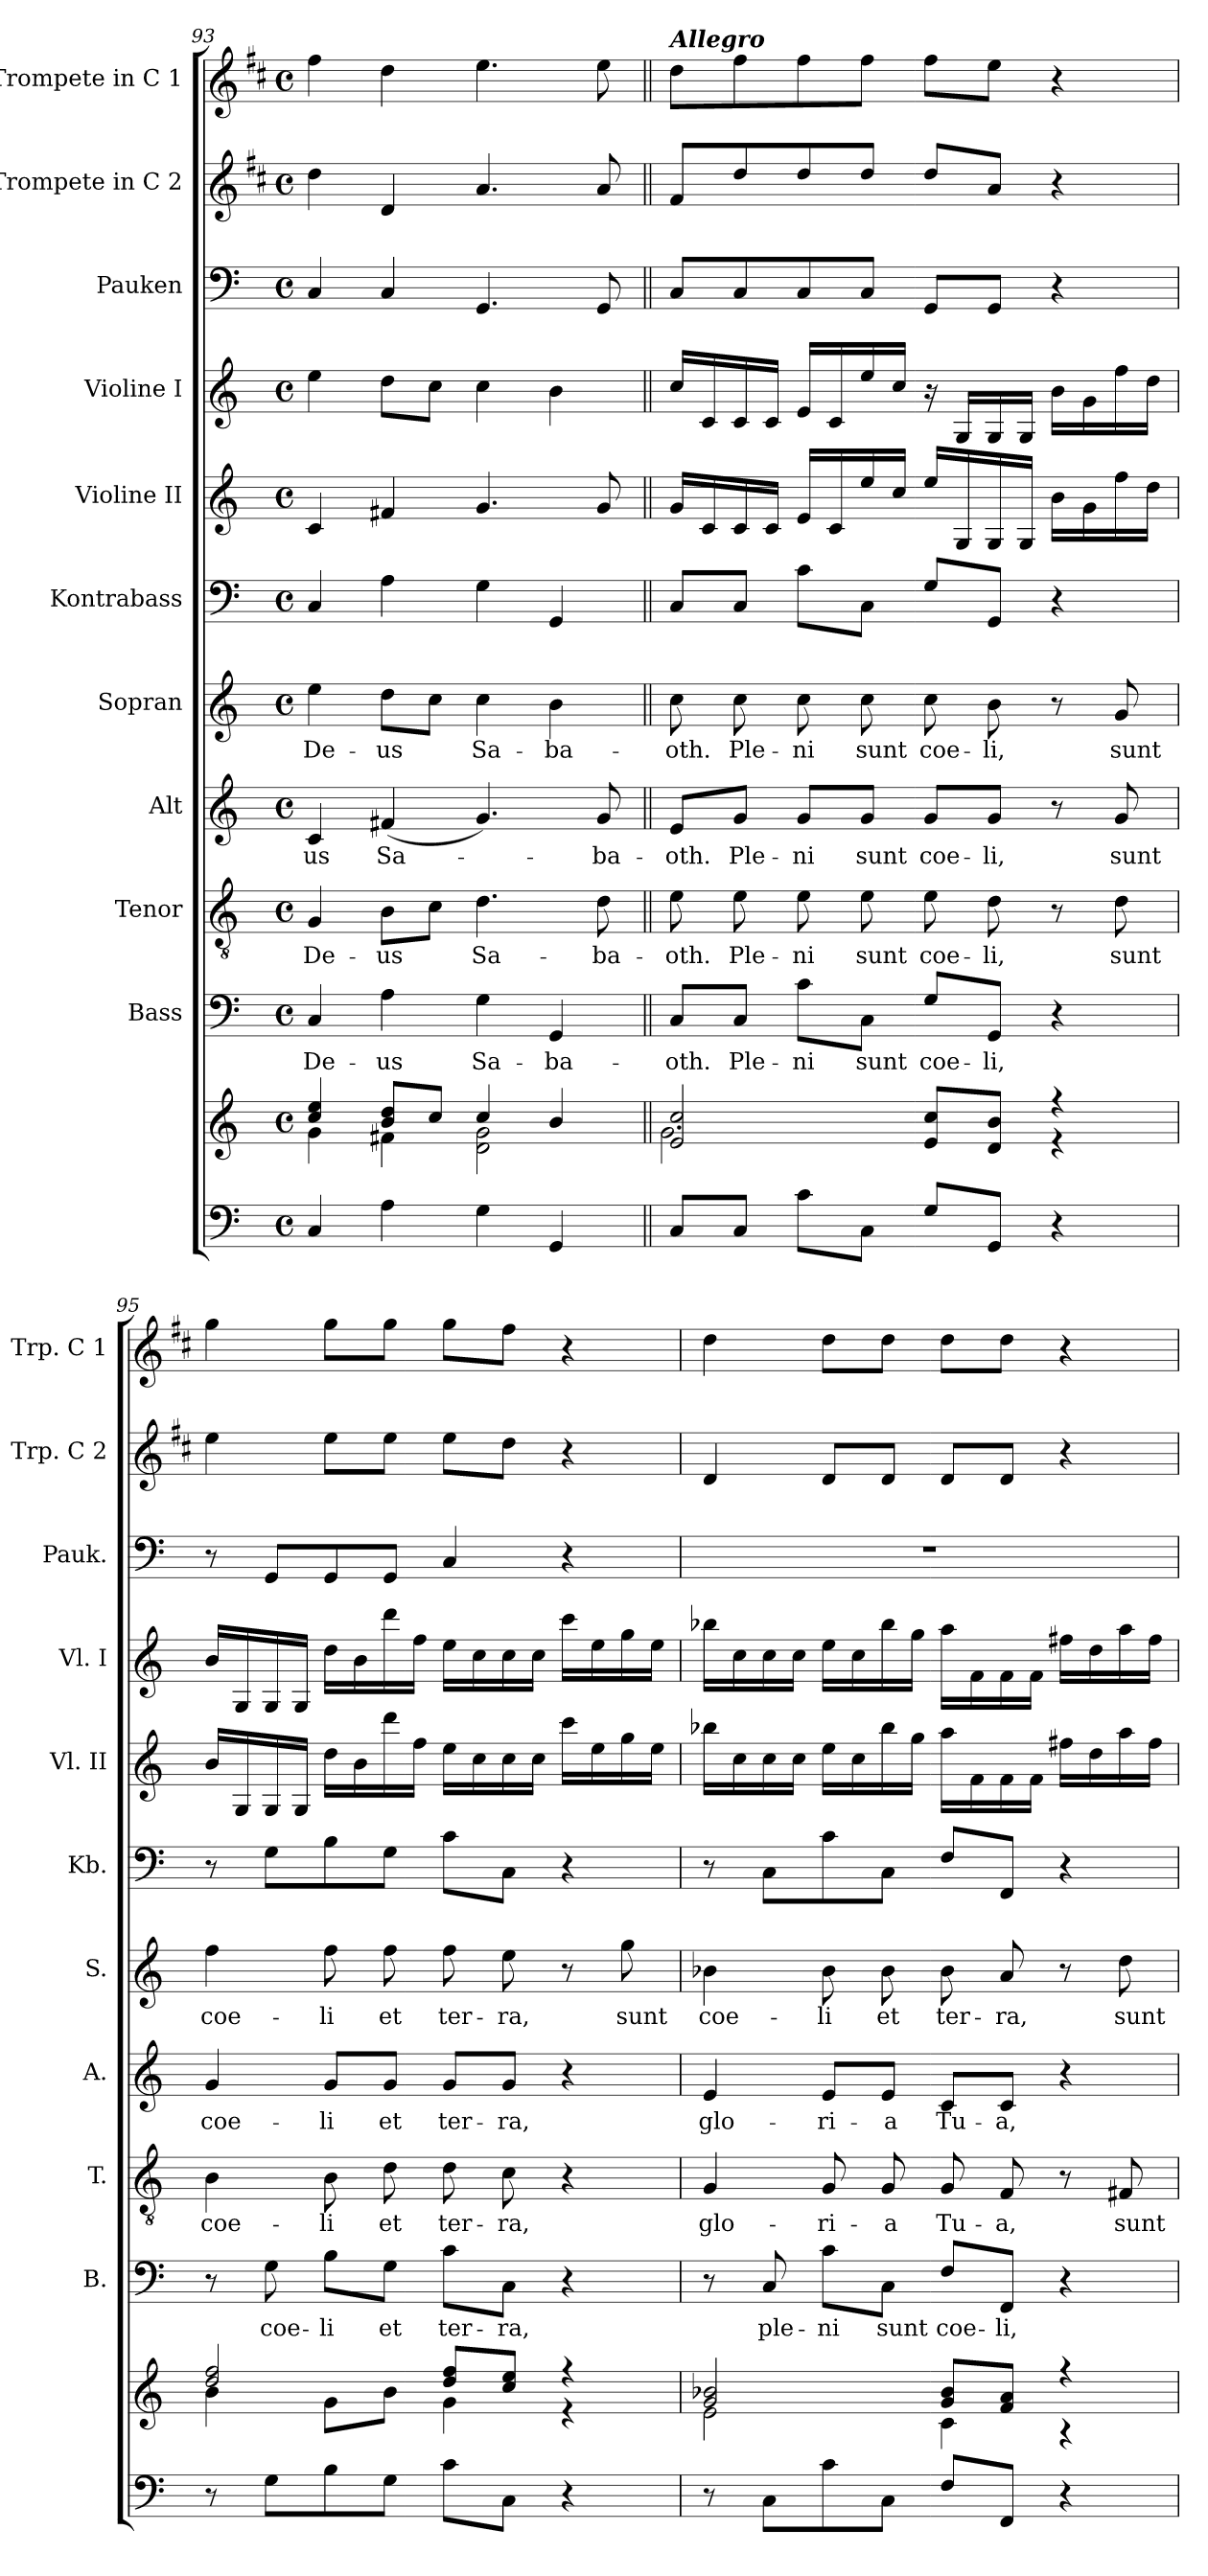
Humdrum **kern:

**kern	**kern	**kern	**text	**kern	**text	**kern	**text	**kern	**text	**kern	**kern	**kern	**kern	**kern	**kern
*part11	*part11	*part10	*part10	*part9	*part9	*part8	*part8	*part7	*part7	*part6	*part5	*part4	*part3	*part2	*part1
*staff12	*staff11	*staff10	*staff10	*staff9	*staff9	*staff8	*staff8	*staff7	*staff7	*staff6	*staff5	*staff4	*staff3	*staff2	*staff1
*	*	*I"Bass	*	*I"Tenor	*	*I"Alt	*	*I"Sopran	*	*I"Kontrabass	*I"Violine II	*I"Violine I	*I"Pauken	*I"Trompete in C 2	*I"Trompete in C 1
*	*	*I'B.	*	*I'T.	*	*I'A.	*	*I'S.	*	*I'Kb.	*I'Vl. II	*I'Vl. I	*I'Pauk.	*I'Trp. C 2	*I'Trp. C 1
!!LO:PB:g=z
*clefF4	*clefG2	*clefF4	*	*clefGv2	*	*clefG2	*	*clefG2	*	*clefF4	*clefG2	*clefG2	*clefF4	*clefG2	*clefG2
*	*	*	*	*	*	*	*	*	*	*ITrd7c12	*	*	*	*ITrd1c2	*ITrd1c2
*k[]	*k[]	*k[]	*	*k[]	*	*k[]	*	*k[]	*	*k[]	*k[]	*k[]	*k[]	*k[]	*k[]
*C:	*C:	*C:	*	*C:	*	*C:	*	*C:	*	*C:	*C:	*C:	*C:	*C:	*C:
*M4/4	*M4/4	*M4/4	*	*M4/4	*	*M4/4	*	*M4/4	*	*M4/4	*M4/4	*M4/4	*M4/4	*M4/4	*M4/4
*met(c)	*met(c)	*met(c)	*	*met(c)	*	*met(c)	*	*met(c)	*	*met(c)	*met(c)	*met(c)	*met(c)	*met(c)	*met(c)
=93	=93	=93	=93	=93	=93	=93	=93	=93	=93	=93	=93	=93	=93	=93	=93
*	*^	*	*	*	*	*	*	*	*	*	*	*	*	*	*
!	!	!	!	!LO:LY:b	!	!LO:LY:b	!	!LO:LY:b	!	!LO:LY:b	!	!	!	!	!	!
4C/	4cc/ 4ee/	4g\	4C/	De-	4G/	De-	4c/	-us	4ee\	De-	4CC/	4c/	4ee\	4C/	4cc\	4ee\
!	!	!	!	!LO:LY:b	!	!LO:LY:b	!	!LO:LY:b	!	!LO:LY:b	!	!	!	!	!	!
4A\	8b/ 8dd/L	4f#X\	4A\	-us	8B\L	-us	(<4f#X/	Sa-	8dd\L	-us	4AA\	4f#X/	8dd\L	4C/	4c/	4cc\
.	8cc/J	.	.	.	8c\J	.	.	.	8cc\J	.	.	.	8cc\J	.	.	.
!	!	!	!	!LO:LY:b	!	!LO:LY:b	!	!	!	!LO:LY:b	!	!	!	!	!	!
4G\	4cc/	2d\ 2g\	4G\	Sa-	4.d\	Sa-	4.g/)	.	4cc\	Sa-	4GG\	4.g/	4cc\	4.GG/	4.g/	4.dd\
!	!	!	!	!LO:LY:b	!	!	!	!	!	!LO:LY:b	!	!	!	!	!	!
4GG/	4b/	.	4GG/	-ba-	.	.	.	.	4b\	-ba-	4GGG/	.	4b\	.	.	.
!	!	!	!	!	!	!LO:LY:b	!	!LO:LY:b	!	!	!	!	!	!	!	!
.	.	.	.	.	8d\	-ba-	8g/	-ba-	.	.	.	8g/	.	8GG/	8g/	8dd\
=94||	=94||	=94||	=94||	=94||	=94||	=94||	=94||	=94||	=94||	=94||	=94||	=94||	=94||	=94||	=94||	=94||
!	!	!	!	!	!	!	!	!	!	!	!	!	!	!	!	!LO:TX:a:Bi:t=Allegro
!	!	!	!	!LO:LY:b	!	!LO:LY:b	!	!LO:LY:b	!	!LO:LY:b	!	!	!	!	!	!
8C/L	2e/ 2cc/	2.g\	8C/L	-oth.	8e\	-oth.	8e/L	-oth.	8cc\	-oth.	8CC/L	16g/LL	16cc/LL	8C/L	8e/L	8cc\L
.	.	.	.	.	.	.	.	.	.	.	.	16c/	16c/	.	.	.
!	!	!	!	!LO:LY:b	!	!LO:LY:b	!	!LO:LY:b	!	!LO:LY:b	!	!	!	!	!	!
8C/J	.	.	8C/J	Ple-	8e\	Ple-	8g/J	Ple-	8cc\	Ple-	8CC/J	16c/	16c/	8C/	8cc/	8ee\
.	.	.	.	.	.	.	.	.	.	.	.	16c/JJ	16c/JJ	.	.	.
!	!	!	!	!LO:LY:b	!	!LO:LY:b	!	!LO:LY:b	!	!LO:LY:b	!	!	!	!	!	!
8c\L	.	.	8c\L	-ni	8e\	-ni	8g/L	-ni	8cc\	-ni	8C\L	16e/LL	16e/LL	8C/	8cc/	8ee\
.	.	.	.	.	.	.	.	.	.	.	.	16c/	16c/	.	.	.
!	!	!	!	!LO:LY:b	!	!LO:LY:b	!	!LO:LY:b	!	!LO:LY:b	!	!	!	!	!	!
8C\J	.	.	8C\J	sunt	8e\	sunt	8g/J	sunt	8cc\	sunt	8CC\J	16ee/	16ee/	8C/J	8cc/J	8ee\J
.	.	.	.	.	.	.	.	.	.	.	.	16cc/JJ	16cc/JJ	.	.	.
!	!	!	!	!LO:LY:b	!	!LO:LY:b	!	!LO:LY:b	!	!LO:LY:b	!	!	!	!	!	!
8G/L	8e/ 8cc/L	.	8G/L	coe-	8e\	coe-	8g/L	coe-	8cc\	coe-	8GG/L	16ee/LL	16r	8GG/L	8cc/L	8ee\L
.	.	.	.	.	.	.	.	.	.	.	.	16G/	16G/LL	.	.	.
!	!	!	!	!LO:LY:b	!	!LO:LY:b	!	!LO:LY:b	!	!LO:LY:b	!	!	!	!	!	!
8GG/J	8d/ 8b/J	.	8GG/J	-li,	8d\	-li,	8g/J	-li,	8b\	-li,	8GGG/J	16G/	16G/	8GG/J	8g/J	8dd\J
.	.	.	.	.	.	.	.	.	.	.	.	16G/JJ	16G/JJ	.	.	.
4r	4r	4r	4r	.	8r	.	8r	.	8r	.	4r	16b\LL	16b\LL	4r	4r	4r
.	.	.	.	.	.	.	.	.	.	.	.	16g\	16g\	.	.	.
!	!	!	!	!	!	!LO:LY:b	!	!LO:LY:b	!	!LO:LY:b	!	!	!	!	!	!
.	.	.	.	.	8d\	sunt	8g/	sunt	8g/	sunt	.	16ff\	16ff\	.	.	.
.	.	.	.	.	.	.	.	.	.	.	.	16dd\JJ	16dd\JJ	.	.	.
=95	=95	=95	=95	=95	=95	=95	=95	=95	=95	=95	=95	=95	=95	=95	=95	=95
!	!	!	!	!	!	!LO:LY:b	!	!LO:LY:b	!	!LO:LY:b	!	!	!	!	!	!
8r	2dd/ 2ff/	4b\	8r	.	4B\	coe-	4g/	coe-	4ff\	coe-	8r	16b/LL	16b/LL	8r	4dd\	4ff\
.	.	.	.	.	.	.	.	.	.	.	.	16G/	16G/	.	.	.
!	!	!	!	!LO:LY:b	!	!	!	!	!	!	!	!	!	!	!	!
8G\L	.	.	8G\	coe-	.	.	.	.	.	.	8GG\L	16G/	16G/	8GG/L	.	.
.	.	.	.	.	.	.	.	.	.	.	.	16G/JJ	16G/JJ	.	.	.
!	!	!	!	!LO:LY:b	!	!LO:LY:b	!	!LO:LY:b	!	!LO:LY:b	!	!	!	!	!	!
8B\	.	8g\L	8B\L	-li	8B\	-li	8g/L	-li	8ff\	-li	8BB\	16dd\LL	16dd\LL	8GG/	8dd\L	8ff\L
.	.	.	.	.	.	.	.	.	.	.	.	16b\	16b\	.	.	.
!	!	!	!	!LO:LY:b	!	!LO:LY:b	!	!LO:LY:b	!	!LO:LY:b	!	!	!	!	!	!
8G\J	.	8b\J	8G\J	et	8d\	et	8g/J	et	8ff\	et	8GG\J	16ddd\	16ddd\	8GG/J	8dd\J	8ff\J
.	.	.	.	.	.	.	.	.	.	.	.	16ff\JJ	16ff\JJ	.	.	.
!	!	!	!	!LO:LY:b	!	!LO:LY:b	!	!LO:LY:b	!	!LO:LY:b	!	!	!	!	!	!
8c\L	8dd/ 8ff/L	4g\	8c\L	ter-	8d\	ter-	8g/L	ter-	8ff\	ter-	8C\L	16ee\LL	16ee\LL	4C/	8dd\L	8ff\L
.	.	.	.	.	.	.	.	.	.	.	.	16cc\	16cc\	.	.	.
!	!	!	!	!LO:LY:b	!	!LO:LY:b	!	!LO:LY:b	!	!LO:LY:b	!	!	!	!	!	!
8C\J	8cc/ 8ee/J	.	8C\J	-ra,	8c\	-ra,	8g/J	-ra,	8ee\	-ra,	8CC\J	16cc\	16cc\	.	8cc\J	8ee\J
.	.	.	.	.	.	.	.	.	.	.	.	16cc\JJ	16cc\JJ	.	.	.
4r	4r	4r	4r	.	4r	.	4r	.	8r	.	4r	16ccc\LL	16ccc\LL	4r	4r	4r
.	.	.	.	.	.	.	.	.	.	.	.	16ee\	16ee\	.	.	.
!	!	!	!	!	!	!	!	!	!	!LO:LY:b	!	!	!	!	!	!
.	.	.	.	.	.	.	.	.	8gg\	sunt	.	16gg\	16gg\	.	.	.
.	.	.	.	.	.	.	.	.	.	.	.	16ee\JJ	16ee\JJ	.	.	.
!!LO:PB:g=z
=96	=96	=96	=96	=96	=96	=96	=96	=96	=96	=96	=96	=96	=96	=96	=96	=96
!	!	!	!	!	!	!LO:LY:b	!	!LO:LY:b	!	!LO:LY:b	!	!	!	!	!	!
8r	2g/ 2b-X/	2e\	8r	.	4G/	glo-	4e/	glo-	4b-X\	coe-	8r	16bb-X\LL	16bb-X\LL	1r	4c/	4cc\
.	.	.	.	.	.	.	.	.	.	.	.	16cc\	16cc\	.	.	.
!	!	!	!	!LO:LY:b	!	!	!	!	!	!	!	!	!	!	!	!
8C\L	.	.	8C/	ple-	.	.	.	.	.	.	8CC\L	16cc\	16cc\	.	.	.
.	.	.	.	.	.	.	.	.	.	.	.	16cc\JJ	16cc\JJ	.	.	.
!	!	!	!	!LO:LY:b	!	!LO:LY:b	!	!LO:LY:b	!	!LO:LY:b	!	!	!	!	!	!
8c\	.	.	8c\L	-ni	8G/	-ri-	8e/L	-ri-	8b-\	-li	8C\	16ee\LL	16ee\LL	.	8c/L	8cc\L
.	.	.	.	.	.	.	.	.	.	.	.	16cc\	16cc\	.	.	.
!	!	!	!	!LO:LY:b	!	!LO:LY:b	!	!LO:LY:b	!	!LO:LY:b	!	!	!	!	!	!
8C\J	.	.	8C\J	sunt	8G/	-a	8e/J	-a	8b-\	et	8CC\J	16bb-\	16bb-\	.	8c/J	8cc\J
.	.	.	.	.	.	.	.	.	.	.	.	16gg\JJ	16gg\JJ	.	.	.
!	!	!	!	!LO:LY:b	!	!LO:LY:b	!	!LO:LY:b	!	!LO:LY:b	!	!	!	!	!	!
8F/L	8g/ 8b-/L	4c\	8F/L	coe-	8G/	Tu-	8c/L	Tu-	8b-\	ter-	8FF/L	16aa\LL	16aa\LL	.	8c/L	8cc\L
.	.	.	.	.	.	.	.	.	.	.	.	16f\	16f\	.	.	.
!	!	!	!	!LO:LY:b	!	!LO:LY:b	!	!LO:LY:b	!	!LO:LY:b	!	!	!	!	!	!
8FF/J	8f/ 8a/J	.	8FF/J	-li,	8F/	-a,	8c/J	-a,	8a/	-ra,	8FFF/J	16f\	16f\	.	8c/J	8cc\J
.	.	.	.	.	.	.	.	.	.	.	.	16f\JJ	16f\JJ	.	.	.
4r	4r	4r	4r	.	8r	.	4r	.	8r	.	4r	16ff#X\LL	16ff#X\LL	.	4r	4r
.	.	.	.	.	.	.	.	.	.	.	.	16dd\	16dd\	.	.	.
!	!	!	!	!	!	!LO:LY:b	!	!	!	!LO:LY:b	!	!	!	!	!	!
.	.	.	.	.	8F#X/	sunt	.	.	8dd\	sunt	.	16aa\	16aa\	.	.	.
.	.	.	.	.	.	.	.	.	.	.	.	16ff#\JJ	16ff#\JJ	.	.	.
*	*v	*v	*	*	*	*	*	*	*	*	*	*	*	*	*	*
=	=	=	=	=	=	=	=	=	=	=	=	=	=	=	=
*-	*-	*-	*-	*-	*-	*-	*-	*-	*-	*-	*-	*-	*-	*-	*-
